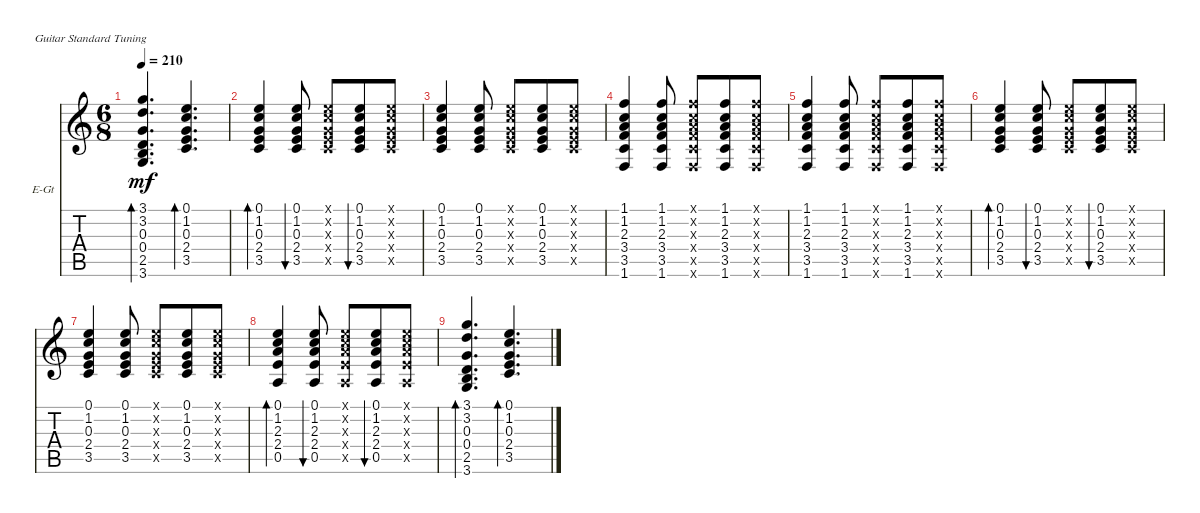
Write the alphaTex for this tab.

\defaultSystemsLayout 4
\bracketExtendMode nobrackets
\firstSystemTrackNameOrientation horizontal
\otherSystemsTrackNameOrientation horizontal
\track ("Ритм Гитара" "E-Gt") {instrument electricguitarclean}
\staff {score tabs}
\tuning (E4 B3 G3 D3 A2 E2)
\ts (6 8)
\tempo 210
\clef g2
\ks c
(0.3 3.1 3.6 2.5 0.4 3.2).4{d bd 237 dy mf} (3.5 2.4 0.3 1.2 0.1).4{d bd 237} |
(3.5 2.4 0.3 1.2 0.1).4{bd 30} (3.5 2.4 0.3 1.2 0.1).8{bu 30} (3.5{x} 2.4{x} 0.3{x} 1.2{x} 0.1{x}).8 (3.5 2.4 0.3 1.2 0.1).8{bu 30} (3.5{x} 2.4{x} 0.3{x} 1.2{x} 0.1{x}).8 |
(3.5 2.4 0.3 1.2 0.1).4 (3.5 2.4 0.3 1.2 0.1).8 (3.5{x} 2.4{x} 0.3{x} 1.2{x} 0.1{x}).8 (3.5 2.4 0.3 1.2 0.1).8 (3.5{x} 2.4{x} 0.3{x} 1.2{x} 0.1{x}).8 |
(1.6 3.5 3.4 1.2 1.1 2.3).4 (1.6 3.5 3.4 1.2 1.1 2.3).8 (1.6{x} 3.5{x} 3.4{x} 1.2{x} 1.1{x} 2.3{x}).8 (1.6 3.5 3.4 1.2 1.1 2.3).8 (1.6{x} 3.5{x} 3.4{x} 1.2{x} 1.1{x} 2.3{x}).8 |
(1.6 3.5 3.4 1.2 1.1 2.3).4 (1.6 3.5 3.4 1.2 1.1 2.3).8 (1.6{x} 3.5{x} 3.4{x} 1.2{x} 1.1{x} 2.3{x}).8 (1.6 3.5 3.4 1.2 1.1 2.3).8 (1.6{x} 3.5{x} 3.4{x} 1.2{x} 1.1{x} 2.3{x}).8 |
(3.5 2.4 0.3 1.2 0.1).4{bd 30} (3.5 2.4 0.3 1.2 0.1).8{bu 30} (3.5{x} 2.4{x} 0.3{x} 1.2{x} 0.1{x}).8 (3.5 2.4 0.3 1.2 0.1).8{bu 30} (3.5{x} 2.4{x} 0.3{x} 1.2{x} 0.1{x}).8 |
(3.5 2.4 0.3 1.2 0.1).4 (3.5 2.4 0.3 1.2 0.1).8 (3.5{x} 2.4{x} 0.3{x} 1.2{x} 0.1{x}).8 (3.5 2.4 0.3 1.2 0.1).8 (3.5{x} 2.4{x} 0.3{x} 1.2{x} 0.1{x}).8 |
(0.5 2.4 2.3 1.2 0.1).4{bd 30} (0.5 2.4 2.3 1.2 0.1).8{bu 30} (0.5{x} 2.4{x} 2.3{x} 1.2{x} 0.1{x}).8 (0.5 2.4 2.3 1.2 0.1).8{bu 30} (0.5{x} 2.4{x} 2.3{x} 1.2{x} 0.1{x}).8 |
(0.3 3.1 3.6 2.5 0.4 3.2).4{d bd 239} (3.5 2.4 0.3 1.2 0.1).4{d bd 239}
